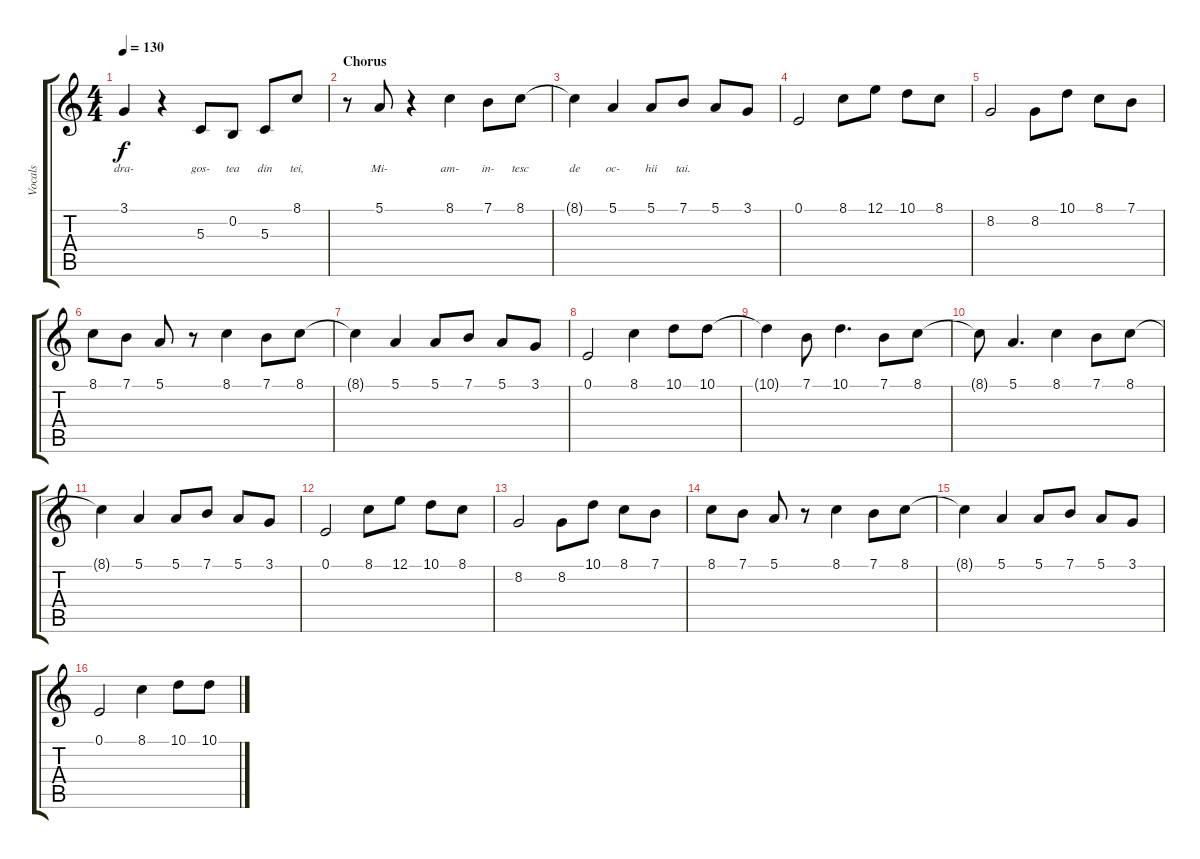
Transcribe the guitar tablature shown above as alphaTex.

\track ("Vocals" "Vocals") {instrument altosax}
\staff {score tabs}
\tuning (E4 B3 G3 D3 A2 E2) {hide}
\ts (4 4)
\tempo 130
\clef g2
\ks c
3.1{t}.4{lyrics (0 "dra-") lyrics (1 "") lyrics (2 "") lyrics (3 "") lyrics (4 "") dy f} r.4 5.3.8{lyrics (0 "gos-") lyrics (1 "") lyrics (2 "") lyrics (3 "") lyrics (4 "")} 0.2.8{lyrics (0 "tea") lyrics (1 "") lyrics (2 "") lyrics (3 "") lyrics (4 "")} 5.3.8{lyrics (0 "din") lyrics (1 "") lyrics (2 "") lyrics (3 "") lyrics (4 "")} 8.1.8{lyrics (0 "tei,") lyrics (1 "") lyrics (2 "") lyrics (3 "") lyrics (4 "")} |
\section ("" "Chorus")
r.8 5.1.8{lyrics (0 "Mi-") lyrics (1 "") lyrics (2 "") lyrics (3 "") lyrics (4 "")} r.4 8.1.4{lyrics (0 "am-") lyrics (1 "") lyrics (2 "") lyrics (3 "") lyrics (4 "")} 7.1.8{lyrics (0 "in-") lyrics (1 "") lyrics (2 "") lyrics (3 "") lyrics (4 "")} 8.1.8{lyrics (0 "tesc") lyrics (1 "") lyrics (2 "") lyrics (3 "") lyrics (4 "")} |
8.1{t}.4{lyrics (0 "de") lyrics (1 "") lyrics (2 "") lyrics (3 "") lyrics (4 "")} 5.1.4{lyrics (0 "oc-") lyrics (1 "") lyrics (2 "") lyrics (3 "") lyrics (4 "")} 5.1.8{lyrics (0 "hii") lyrics (1 "") lyrics (2 "") lyrics (3 "") lyrics (4 "")} 7.1.8{lyrics (0 "tai.") lyrics (1 "") lyrics (2 "") lyrics (3 "") lyrics (4 "")} 5.1.8 3.1.8 |
0.1.2 8.1.8 12.1.8 10.1.8 8.1.8 |
8.2.2 8.2.8 10.1.8 8.1.8 7.1.8 |
8.1.8 7.1.8 5.1.8 r.8 8.1.4 7.1.8 8.1.8 |
8.1{t}.4 5.1.4 5.1.8 7.1.8 5.1.8 3.1.8 |
0.1.2 8.1.4 10.1.8 10.1.8 |
10.1{t}.4 7.1.8 10.1.4{d} 7.1.8 8.1.8 |
8.1{t}.8 5.1.4{d} 8.1.4 7.1.8 8.1.8 |
8.1{t}.4 5.1.4 5.1.8 7.1.8 5.1.8 3.1.8 |
0.1.2 8.1.8 12.1.8 10.1.8 8.1.8 |
8.2.2 8.2.8 10.1.8 8.1.8 7.1.8 |
8.1.8 7.1.8 5.1.8 r.8 8.1.4 7.1.8 8.1.8 |
8.1{t}.4 5.1.4 5.1.8 7.1.8 5.1.8 3.1.8 |
0.1.2 8.1.4 10.1.8 10.1.8
